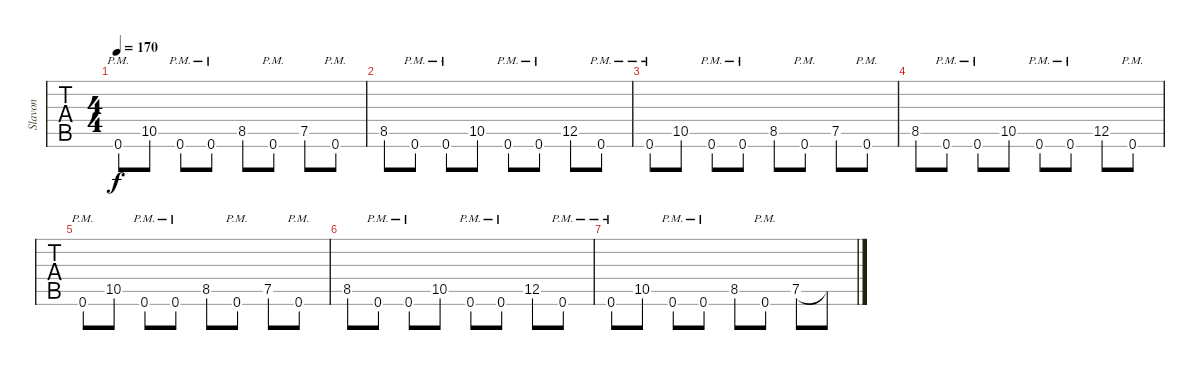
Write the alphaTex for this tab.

\track ("Slavon" "Slavon") {instrument distortionguitar}
\staff {tabs}
\tuning (E4 B3 G3 D3 A2 D2) {hide}
\ts (4 4)
\tempo 170
\clef g2
\ks c
0.6{pm}.8{dy f} 10.5.8 0.6{pm}.8 0.6{pm}.8 8.5.8 0.6{pm}.8 7.5.8 0.6{pm}.8 |
8.5.8 0.6{pm}.8 0.6{pm}.8 10.5.8 0.6{pm}.8 0.6{pm}.8 12.5.8 0.6{pm}.8 |
0.6{pm}.8 10.5.8 0.6{pm}.8 0.6{pm}.8 8.5.8 0.6{pm}.8 7.5.8 0.6{pm}.8 |
8.5.8 0.6{pm}.8 0.6{pm}.8 10.5.8 0.6{pm}.8 0.6{pm}.8 12.5.8 0.6{pm}.8 |
0.6{pm}.8 10.5.8 0.6{pm}.8 0.6{pm}.8 8.5.8 0.6{pm}.8 7.5.8 0.6{pm}.8 |
8.5.8 0.6{pm}.8 0.6{pm}.8 10.5.8 0.6{pm}.8 0.6{pm}.8 12.5.8 0.6{pm}.8 |
0.6{pm}.8 10.5.8 0.6{pm}.8 0.6{pm}.8 8.5.8 0.6{pm}.8 7.5.8 7.5{t}.8
